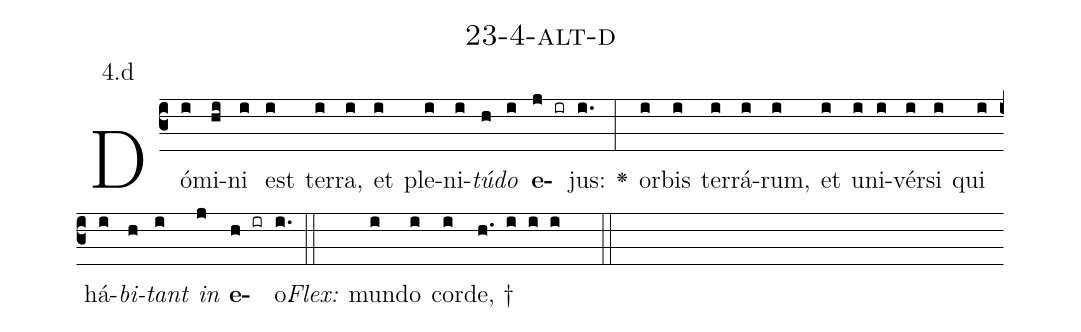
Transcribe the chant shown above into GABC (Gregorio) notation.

name: 23-4-alt-d;
annotation: 4.d;
%%
(c3)Dó(i)mi(hi)ni(i) est(i) ter(i)ra,(i) et(i) ple(i)ni(i)<i>tú</i>(h)<i>do</i>(i) <b>e</b>(j ir)jus:(i.) <v>\greheightstar</v>(:) or(i)bis(i) ter(i)rá(i)rum,(i) et(i) u(i)ni(i)vér(i)si(i) qui(i) há(i)<i>bi</i>(h)<i>tant</i>(i) <i>in</i>(j) <b>e</b>(h ir)o.(i.) (::)
<i>Flex:</i>()  mun(i)do(i) cor(i)de, †(h. i i i  ::)

%E(i) u(h) o(i) u(j) a(h) e.(i.) (::)
